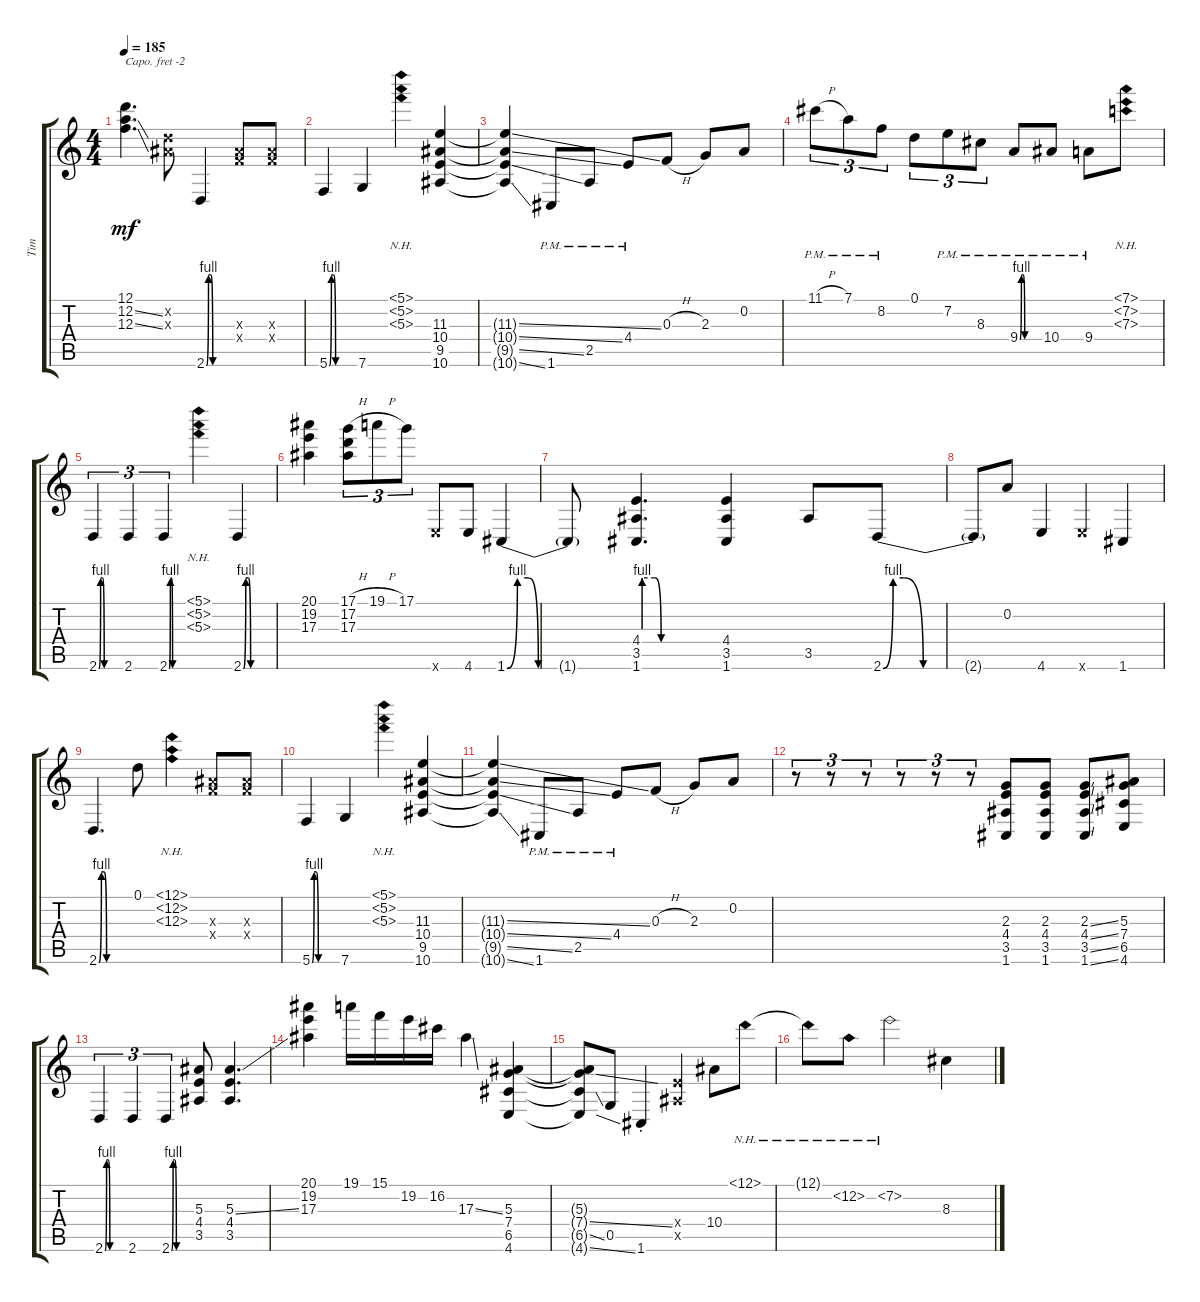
\track ("Tim" "Tim") {instrument overdrivenguitar}
\staff {score tabs}
\capo -2
\tuning (E4 B3 G3 D3 A2 D2) {hide}
\ts (4 4)
\tempo 185
\clef g2
\ks c
(12.1 12.2{ss} 12.3{ss}).4{d dy mf} (5.2{x} 5.3{x}).8 2.6{be (custom 0 0 5 4 10 4 15 0 60 0)}.4 (5.3{x} 5.4{x}).8 (5.3{x} 5.4{x}).8 |
5.6{be (custom 0 0 5 4 10 4 15 0 60 0)}.4 7.6.4 (5.1{nh} 5.2{nh} 5.3{nh}).4 (11.3 10.4 9.5 10.6).4 |
(11.3{ss t} 10.4{ss t} 9.5{ss t} 10.6{ss t}).4 1.6{pm}.8 2.5{pm}.8 4.4{pm}.8 0.3{h}.8 2.3.8 0.2.8 |
11.1{h pm}.8{tu (3 2)} 7.1{pm}.8{tu (3 2)} 8.2{pm}.8{tu (3 2)} 0.1.8{tu (3 2)} 7.2{pm}.8{tu (3 2)} 8.3{pm}.8{tu (3 2)} 9.4{be (custom 0 0 5 4 10 4 15 0 60 0) pm}.8 10.4{pm}.8 9.4{pm}.8 (7.1{nh} 7.2{nh} 7.3{nh}).8 |
2.6{be (custom 0 0 5 4 10 4 15 0 60 0)}.4{tu (3 2)} 2.6.4{tu (3 2)} 2.6{be (custom 0 0 5 4 10 4 15 0 60 0)}.4{tu (3 2)} (5.1{nh} 5.2{nh} 5.3{nh}).4 2.6{be (custom 0 0 5 4 10 4 15 0 60 0)}.4 |
(20.1 19.2 17.3).4 (17.1{h} 17.2 17.3).8{tu (3 2)} 19.1{h}.8{tu (3 2)} 17.1.8{tu (3 2)} 4.6{x}.8 4.6.8 1.6{be (custom 0 0 5 4 10 4 15 0 60 0)}.4 |
1.6{t}.8 (4.4 3.5 1.6{be (custom 0 0 0 4 10 4 15 0 60 0)}).4{d} (4.4 3.5 1.6).4 3.5.8 2.6{be (custom 0 0 5 4 10 4 20 0 60 0)}.8 |
2.6{t}.8 0.2.8 4.6.4 4.6{x}.4 1.6.4 |
2.6{be (custom 0 0 5 4 10 4 15 0 60 0)}.4{d} 0.1.8 (12.1{nh} 12.2{nh} 12.3{nh}).4 (5.3{x} 5.4{x}).8 (5.3{x} 5.4{x}).8 |
5.6{be (custom 0 0 5 4 10 4 15 0 60 0)}.4 7.6.4 (5.1{nh} 5.2{nh} 5.3{nh}).4 (11.3 10.4 9.5 10.6).4 |
(11.3{ss t} 10.4{ss t} 9.5{ss t} 10.6{ss t}).4 1.6{pm}.8 2.5{pm}.8 4.4{pm}.8 0.3{h}.8 2.3.8 0.2.8 |
r.8{tu (3 2)} r.8{tu (3 2)} r.8{tu (3 2)} r.8{tu (3 2)} r.8{tu (3 2)} r.8{tu (3 2)} (2.3 4.4 3.5 1.6).8 (2.3 4.4 3.5 1.6).8 (2.3{ss} 4.4{ss} 3.5{ss} 1.6{ss}).8 (5.3 7.4 6.5 4.6).8 |
2.6{be (custom 0 0 5 4 10 4 15 0 60 0)}.4{tu (3 2)} 2.6.4{tu (3 2)} 2.6{be (custom 0 0 5 4 10 4 15 0 60 0)}.4{tu (3 2)} (5.3 4.4 3.5).8 (5.3{ss} 4.4 3.5).4{d} |
(20.1 19.2 17.3).4 19.1.16 15.1.16 19.2.16 16.2.16 17.3{ss}.4 (5.3 7.4 6.5 4.6).4 |
(5.3{t} 7.4{ss t} 6.5{ss t} 4.6{ss t}).8 0.5.8 1.6{st}.4 (4.4{x} 3.5{x}).4 10.4.8 12.1{nh}.8 |
12.1{nh t}.8 12.2{nh}.8 7.2{nh}.2 8.3.4
